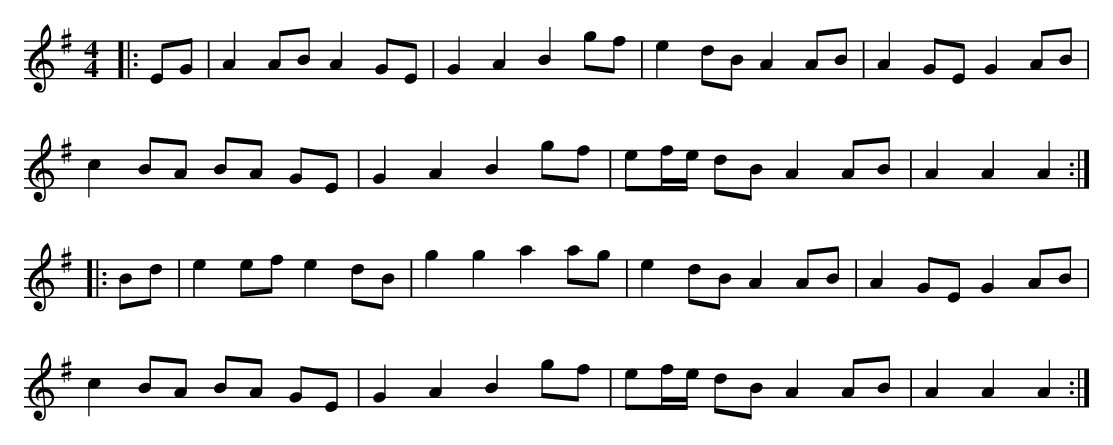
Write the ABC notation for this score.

X:1
M:4/4
K:Ador
|:EG|A2 AB A2 GE|G2 A2 B2 gf|e2 dB A2 AB|A2 GE G2 AB|
c2 BA BA GE|G2 A2 B2 gf|ef/e/ dB A2 AB|A2 A2 A2:|
|:Bd|e2 ef e2 dB|g2 g2 a2 ag|e2 dB A2 AB|A2 GE G2 AB|
c2 BA BA GE|G2 A2 B2 gf|ef/e/ dB A2 AB|A2 A2 A2:|
